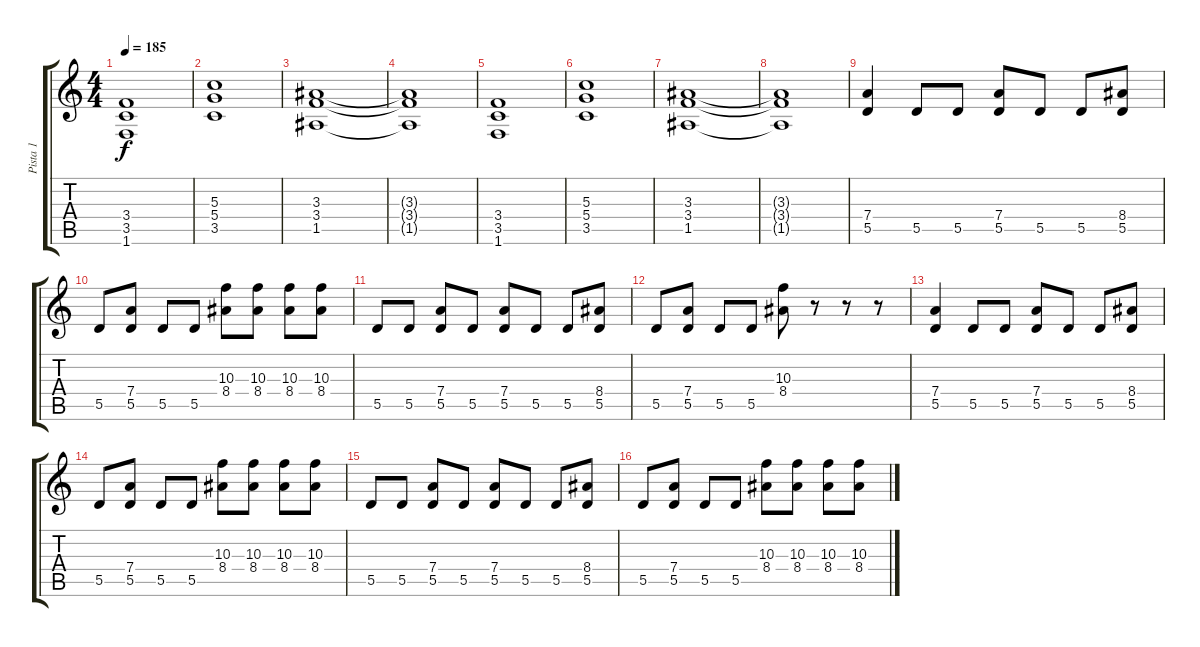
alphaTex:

\track ("Pista 1" "Pista 1") {instrument distortionguitar}
\staff {score tabs}
\tuning (E4 B3 G3 D3 A2 E2) {hide}
\ts (4 4)
\tempo 185
\clef g2
\ks c
(3.4 3.5 1.6).1{dy f} |
(5.3 5.4 3.5).1 |
(3.3 3.4 1.5).1 |
(3.3{t} 3.4{t} 1.5{t}).1 |
(3.4 3.5 1.6).1 |
(5.3 5.4 3.5).1 |
(3.3 3.4 1.5).1 |
(3.3{t} 3.4{t} 1.5{t}).1 |
(7.4 5.5).4 5.5.8 5.5.8 (7.4 5.5).8 5.5.8 5.5.8 (8.4 5.5).8 |
5.5.8 (7.4 5.5).8 5.5.8 5.5.8 (10.3 8.4).8 (10.3 8.4).8 (10.3 8.4).8 (10.3 8.4).8 |
5.5.8 5.5.8 (7.4 5.5).8 5.5.8 (7.4 5.5).8 5.5.8 5.5.8 (8.4 5.5).8 |
5.5.8 (7.4 5.5).8 5.5.8 5.5.8 (10.3 8.4).8 r.8 r.8 r.8 |
(7.4 5.5).4 5.5.8 5.5.8 (7.4 5.5).8 5.5.8 5.5.8 (8.4 5.5).8 |
5.5.8 (7.4 5.5).8 5.5.8 5.5.8 (10.3 8.4).8 (10.3 8.4).8 (10.3 8.4).8 (10.3 8.4).8 |
5.5.8 5.5.8 (7.4 5.5).8 5.5.8 (7.4 5.5).8 5.5.8 5.5.8 (8.4 5.5).8 |
5.5.8 (7.4 5.5).8 5.5.8 5.5.8 (10.3 8.4).8 (10.3 8.4).8 (10.3 8.4).8 (10.3 8.4).8
